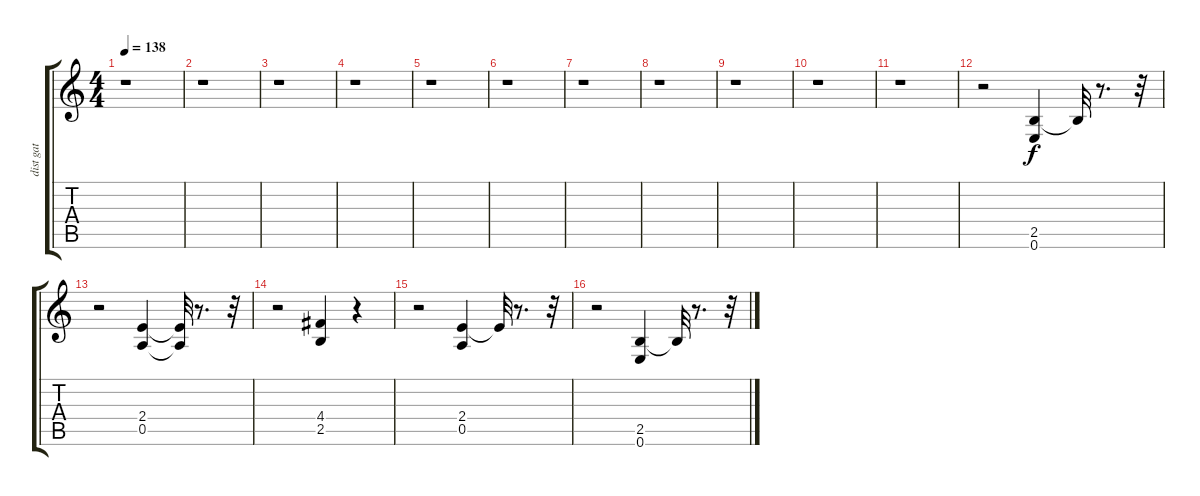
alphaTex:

\track ("dist gat" "dist gat") {instrument overdrivenguitar}
\staff {score tabs}
\tuning (E4 B3 G3 D3 A2 E2) {hide}
\ts (4 4)
\tempo 138
\clef g2
\ks c
r.1{dy f} |
r.1 |
r.1 |
r.1 |
r.1 |
r.1 |
r.1 |
r.1 |
r.1 |
r.1 |
r.1 |
r.2 (2.5 0.6).4 2.5{t}.32 r.8{d} r.32 |
r.2 (2.4 0.5).4 (2.4{t} 0.5{t}).32 r.8{d} r.32 |
r.2 (4.4 2.5).4 r.4 |
r.2 (2.4 0.5).4 2.4{t}.32 r.8{d} r.32 |
r.2 (2.5 0.6).4 2.5{t}.32 r.8{d} r.32
